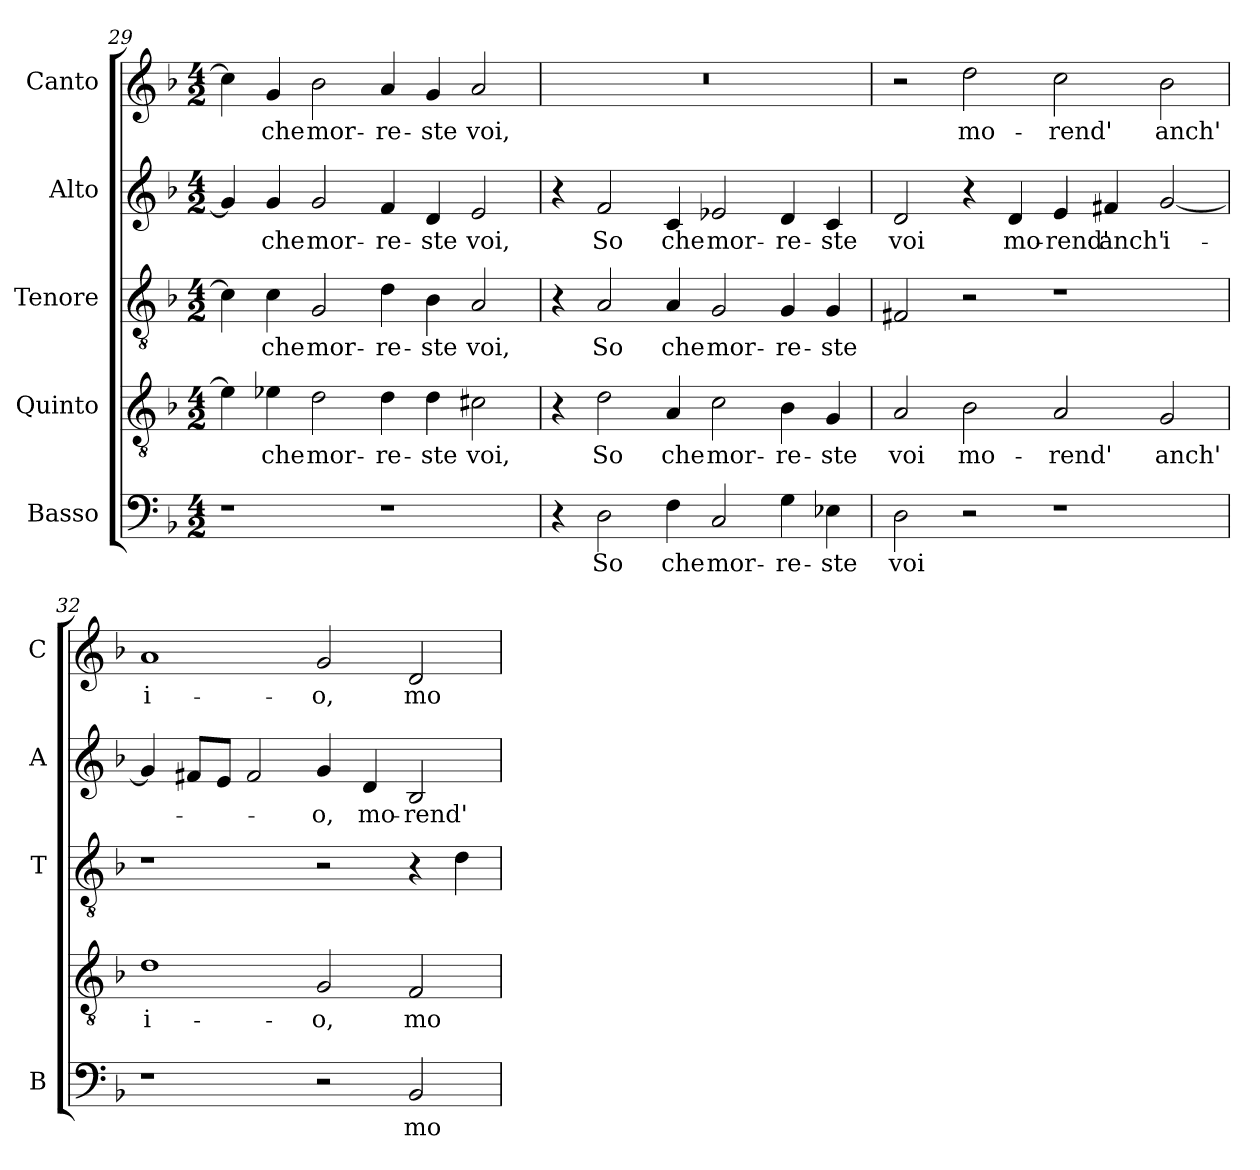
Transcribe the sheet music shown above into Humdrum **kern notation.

**kern	**text	**kern	**text	**kern	**text	**kern	**text	**kern	**text
*part5	*part5	*part4	*part4	*part3	*part3	*part2	*part2	*part1	*part1
*staff5	*staff5	*staff4	*staff4	*staff3	*staff3	*staff2	*staff2	*staff1	*staff1
*I"Basso	*	*I"Quinto	*	*I"Tenore	*	*I"Alto	*	*I"Canto	*
*I'B	*	*	*	*I'T	*	*I'A	*	*I'C	*
!!LO:LB:g=z
*clefF4	*	*clefGv2	*	*clefGv2	*	*clefG2	*	*clefG2	*
*k[b-]	*	*k[b-]	*	*k[b-]	*	*k[b-]	*	*k[b-]	*
*F:	*	*F:	*	*F:	*	*F:	*	*F:	*
*M4/2	*	*M4/2	*	*M4/2	*	*M4/2	*	*M4/2	*
=29	=29	=29	=29	=29	=29	=29	=29	=29	=29
1r	.	4e-\]	.	4c\]	.	4g/]	.	4cc\]	.
!	!	!	!LO:LY:b	!	!	!	!	!	!
!	!	!	!	!	!LO:LY:b	!	!	!	!
!	!	!	!	!	!	!	!LO:LY:b	!	!
!	!	!	!	!	!	!	!	!	!LO:LY:b
.	.	4e-X\	che	4c\	che	4g/	che	4g/	che
!	!	!	!LO:LY:b	!	!	!	!	!	!
!	!	!	!	!	!LO:LY:b	!	!	!	!
!	!	!	!	!	!	!	!LO:LY:b	!	!
!	!	!	!	!	!	!	!	!	!LO:LY:b
.	.	2d\	mor-	2G/	mor-	2g/	mor-	2b-\	mor-
!	!	!	!LO:LY:b	!	!	!	!	!	!
!	!	!	!	!	!LO:LY:b	!	!	!	!
!	!	!	!	!	!	!	!LO:LY:b	!	!
!	!	!	!	!	!	!	!	!	!LO:LY:b
1r	.	4d\	-re-	4d\	-re-	4f/	-re-	4a/	-re-
!	!	!	!LO:LY:b	!	!	!	!	!	!
!	!	!	!	!	!LO:LY:b	!	!	!	!
!	!	!	!	!	!	!	!LO:LY:b	!	!
!	!	!	!	!	!	!	!	!	!LO:LY:b
.	.	4d\	-ste	4B-\	-ste	4d/	-ste	4g/	-ste
!	!	!	!LO:LY:b	!	!	!	!	!	!
!	!	!	!	!	!LO:LY:b	!	!	!	!
!	!	!	!	!	!	!	!LO:LY:b	!	!
!	!	!	!	!	!	!	!	!	!LO:LY:b
.	.	2c#X\	voi,	2A/	voi,	2e/	voi,	2a/	voi,
=30	=30	=30	=30	=30	=30	=30	=30	=30	=30
4r	.	4r	.	4r	.	4r	.	0r	.
!	!LO:LY:b	!	!	!	!	!	!	!	!
!	!	!	!LO:LY:b	!	!	!	!	!	!
!	!	!	!	!	!LO:LY:b	!	!	!	!
!	!	!	!	!	!	!	!LO:LY:b	!	!
2D\	So	2d\	So	2A/	So	2f/	So	.	.
!	!LO:LY:b	!	!	!	!	!	!	!	!
!	!	!	!LO:LY:b	!	!	!	!	!	!
!	!	!	!	!	!LO:LY:b	!	!	!	!
!	!	!	!	!	!	!	!LO:LY:b	!	!
4F\	che	4A/	che	4A/	che	4c/	che	.	.
!	!LO:LY:b	!	!	!	!	!	!	!	!
!	!	!	!LO:LY:b	!	!	!	!	!	!
!	!	!	!	!	!LO:LY:b	!	!	!	!
!	!	!	!	!	!	!	!LO:LY:b	!	!
2C/	mor-	2c\	mor-	2G/	mor-	2e-X/	mor-	.	.
!	!LO:LY:b	!	!	!	!	!	!	!	!
!	!	!	!LO:LY:b	!	!	!	!	!	!
!	!	!	!	!	!LO:LY:b	!	!	!	!
!	!	!	!	!	!	!	!LO:LY:b	!	!
4G\	-re-	4B-\	-re-	4G/	-re-	4d/	-re-	.	.
!	!LO:LY:b	!	!	!	!	!	!	!	!
!	!	!	!LO:LY:b	!	!	!	!	!	!
!	!	!	!	!	!LO:LY:b	!	!	!	!
!	!	!	!	!	!	!	!LO:LY:b	!	!
4E-X\	-ste	4G/	-ste	4G/	-ste	4c/	-ste	.	.
=31	=31	=31	=31	=31	=31	=31	=31	=31	=31
!	!LO:LY:b	!	!	!	!	!	!	!	!
!	!	!	!LO:LY:b	!	!	!	!	!	!
!	!	!	!	!	!	!	!LO:LY:b	!	!
2D\	voi	2A/	voi	2F#X/	.	2d/	voi	2r	.
!	!	!	!LO:LY:b	!	!	!	!	!	!
!	!	!	!	!	!	!	!	!	!LO:LY:b
2r	.	2B-\	mo-	2r	.	4r	.	2dd\	mo-
!	!	!	!	!	!	!	!LO:LY:b	!	!
.	.	.	.	.	.	4d/	mo-	.	.
!	!	!	!LO:LY:b	!	!	!	!	!	!
!	!	!	!	!	!	!	!LO:LY:b	!	!
!	!	!	!	!	!	!	!	!	!LO:LY:b
1r	.	2A/	-rend'	1r	.	4e/	-rend'	2cc\	-rend'
!	!	!	!	!	!	!	!LO:LY:b	!	!
.	.	.	.	.	.	4f#X/	anch'	.	.
!	!	!	!LO:LY:b	!	!	!	!	!	!
!	!	!	!	!	!	!	!LO:LY:b	!	!
!	!	!	!	!	!	!	!	!	!LO:LY:b
.	.	2G/	anch'	.	.	[2g/	i-	2b-\	anch'
!!LO:LB:g=z
=32	=32	=32	=32	=32	=32	=32	=32	=32	=32
!	!	!	!LO:LY:b	!	!	!	!	!	!
!	!	!	!	!	!	!	!	!	!LO:LY:b
1r	.	1d	i-	1r	.	4g/]	.	1a	i-
.	.	.	.	.	.	8f#X/L	.	.	.
.	.	.	.	.	.	8e/J	.	.	.
.	.	.	.	.	.	2f#/	.	.	.
!	!	!	!LO:LY:b	!	!	!	!	!	!
!	!	!	!	!	!	!	!LO:LY:b	!	!
!	!	!	!	!	!	!	!	!	!LO:LY:b
2r	.	2G/	-o,	2r	.	4g/	-o,	2g/	-o,
!	!	!	!	!	!	!	!LO:LY:b	!	!
.	.	.	.	.	.	4d/	mo-	.	.
!	!LO:LY:b	!	!	!	!	!	!	!	!
!	!	!	!LO:LY:b	!	!	!	!	!	!
!	!	!	!	!	!	!	!LO:LY:b	!	!
!	!	!	!	!	!	!	!	!	!LO:LY:b
2BB-/	mo-	2F/	mo-	4r	.	2B-/	-rend'	2d/	mo-
.	.	.	.	4d\	.	.	.	.	.
=	=	=	=	=	=	=	=	=	=
*-	*-	*-	*-	*-	*-	*-	*-	*-	*-
